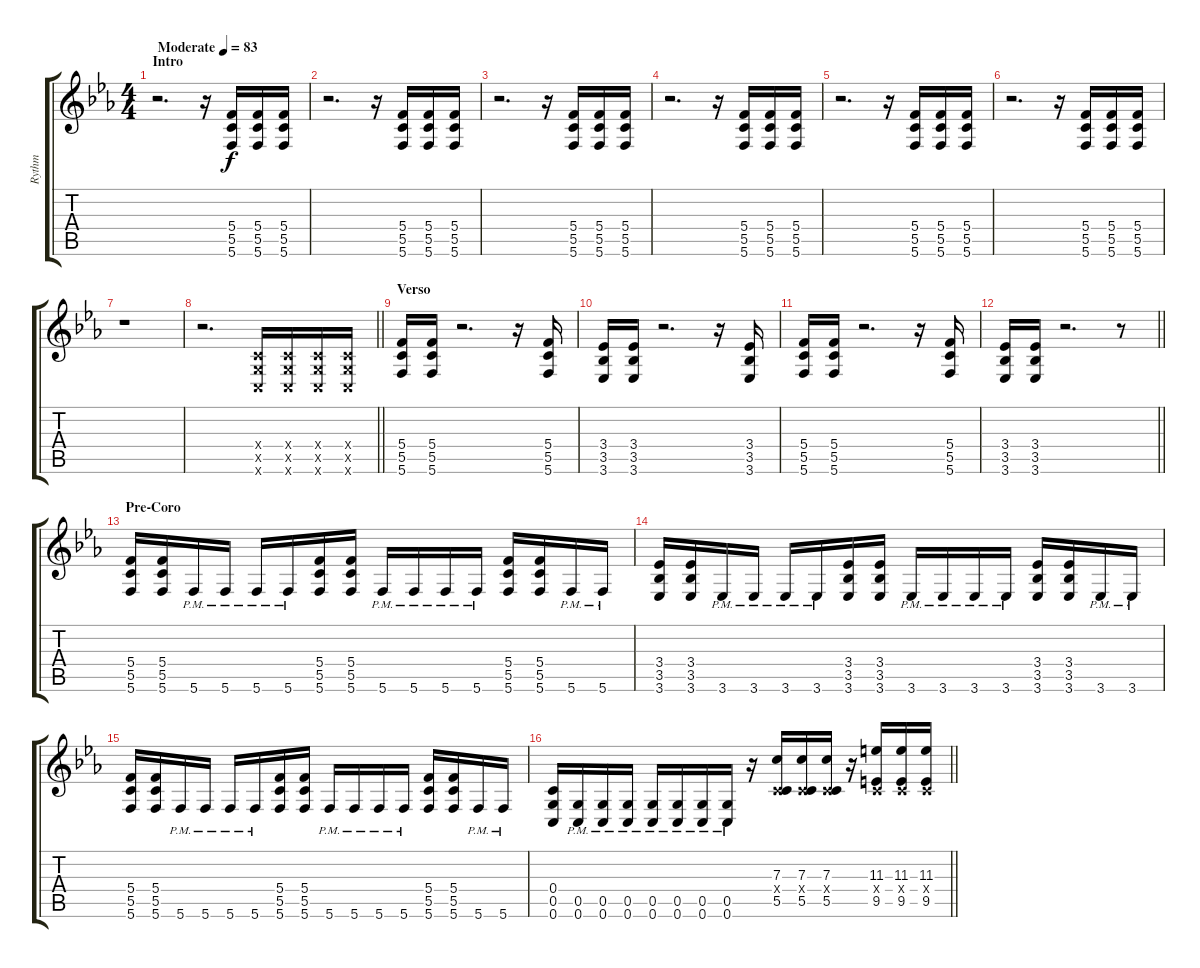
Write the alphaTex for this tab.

\track ("Rythm" "Rythm") {instrument distortionguitar}
\staff {score tabs}
\tuning (D4 A3 F3 C3 G2 C2) {hide}
\ts (4 4)
\section ("" "Intro")
\tempo (83 "Moderate")
\clef g2
\ks eb
r.2{d dy f instrument distortionguitar} r.16 (5.4 5.5 5.6).16 (5.4 5.5 5.6).16 (5.4 5.5 5.6).16 |
r.2{d} r.16 (5.4 5.5 5.6).16 (5.4 5.5 5.6).16 (5.4 5.5 5.6).16 |
r.2{d} r.16 (5.4 5.5 5.6).16 (5.4 5.5 5.6).16 (5.4 5.5 5.6).16 |
r.2{d} r.16 (5.4 5.5 5.6).16 (5.4 5.5 5.6).16 (5.4 5.5 5.6).16 |
r.2{d} r.16 (5.4 5.5 5.6).16 (5.4 5.5 5.6).16 (5.4 5.5 5.6).16 |
r.2{d} r.16 (5.4 5.5 5.6).16 (5.4 5.5 5.6).16 (5.4 5.5 5.6).16 |
r.1 |
\barLineRight lightlight
r.2{d} (0.4{x} 0.5{x} 0.6{x}).16 (0.4{x} 0.5{x} 0.6{x}).16 (0.4{x} 0.5{x} 0.6{x}).16 (0.4{x} 0.5{x} 0.6{x}).16 |
\section ("" "Verso")
(5.4 5.5 5.6).16 (5.4 5.5 5.6).16 r.2{d} r.16 (5.4 5.5 5.6).16 |
(3.4 3.5 3.6).16 (3.4 3.5 3.6).16 r.2{d} r.16 (3.4 3.5 3.6).16 |
(5.4 5.5 5.6).16 (5.4 5.5 5.6).16 r.2{d} r.16 (5.4 5.5 5.6).16 |
\barLineRight lightlight
(3.4 3.5 3.6).16 (3.4 3.5 3.6).16 r.2{d} r.8 |
\section ("" "Pre-Coro")
(5.4 5.5 5.6).16 (5.4 5.5 5.6).16 5.6{pm}.16 5.6{pm}.16 5.6{pm}.16 5.6{pm}.16 (5.4 5.5 5.6).16 (5.4 5.5 5.6).16 5.6{pm}.16 5.6{pm}.16 5.6{pm}.16 5.6{pm}.16 (5.4 5.5 5.6).16 (5.4 5.5 5.6).16 5.6{pm}.16 5.6{pm}.16 |
(3.4 3.5 3.6).16 (3.4 3.5 3.6).16 3.6{pm}.16 3.6{pm}.16 3.6{pm}.16 3.6{pm}.16 (3.4 3.5 3.6).16 (3.4 3.5 3.6).16 3.6{pm}.16 3.6{pm}.16 3.6{pm}.16 3.6{pm}.16 (3.4 3.5 3.6).16 (3.4 3.5 3.6).16 3.6{pm}.16 3.6{pm}.16 |
(5.4 5.5 5.6).16 (5.4 5.5 5.6).16 5.6{pm}.16 5.6{pm}.16 5.6{pm}.16 5.6{pm}.16 (5.4 5.5 5.6).16 (5.4 5.5 5.6).16 5.6{pm}.16 5.6{pm}.16 5.6{pm}.16 5.6{pm}.16 (5.4 5.5 5.6).16 (5.4 5.5 5.6).16 5.6{pm}.16 5.6{pm}.16 |
\barLineRight lightlight
(0.4 0.5 0.6).16 (0.5{pm} 0.6{pm}).16 (0.5{pm} 0.6{pm}).16 (0.5{pm} 0.6{pm}).16 (0.5{pm} 0.6{pm}).16 (0.5{pm} 0.6{pm}).16 (0.5{pm} 0.6{pm}).16 (0.5{pm} 0.6{pm}).16 r.16 (7.3 0.4{x} 5.5).16 (7.3 0.4{x} 5.5).16 (7.3 0.4{x} 5.5).16 r.16 (11.3 0.4{x} 9.5).16 (11.3 0.4{x} 9.5).16 (11.3 0.4{x} 9.5).16
